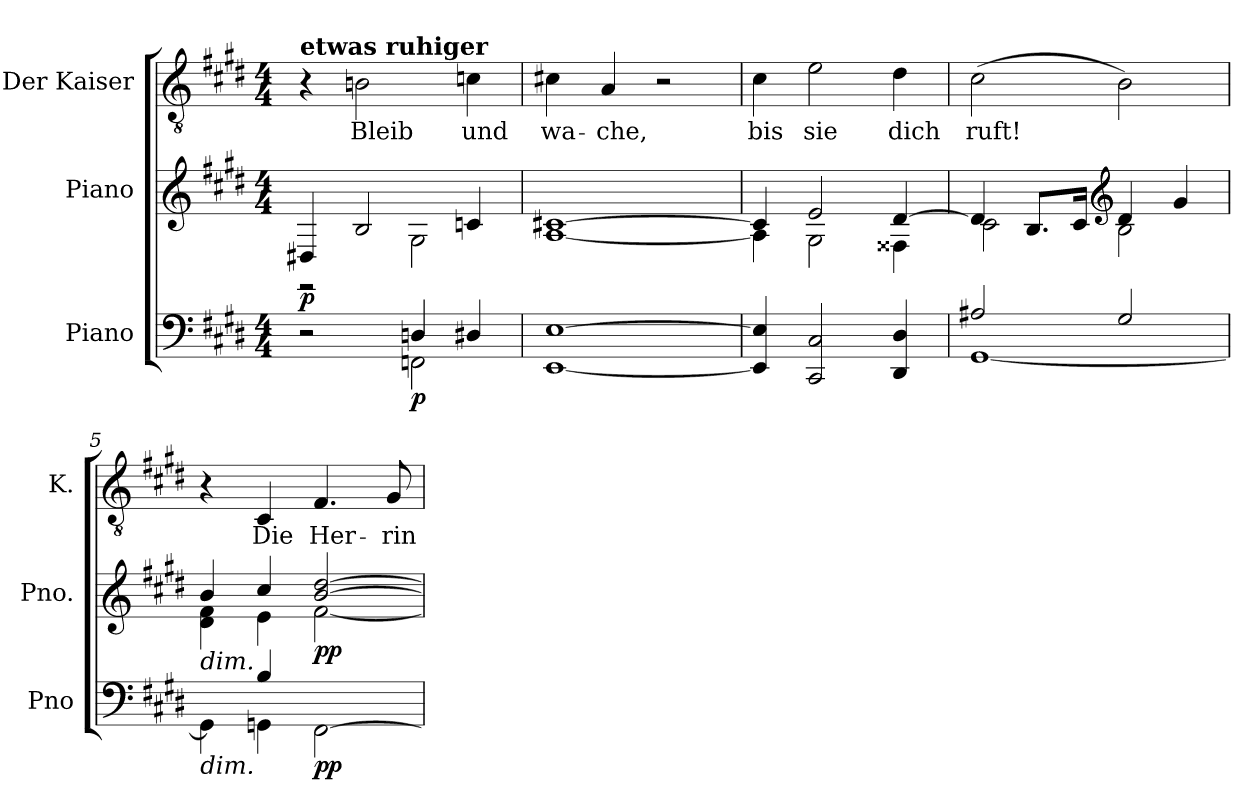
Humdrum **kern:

**kern	**dynam	**kern	**dynam	**kern	**text
*part3	*part3	*part2	*part2	*part1	*part1
*staff3	*staff3	*staff2	*staff2	*staff1	*staff1
*I"Piano	*	*I"Piano	*	*I"Der Kaiser	*
*I'Pno	*	*I'Pno.	*	*I'K.	*
*clefF4	*	*clefG2	*	*clefGv2	*
*k[f#c#g#d#]	*	*k[f#c#g#d#]	*	*k[f#c#g#d#]	*
*M4/4	*	*M4/4	*	*M4/4	*
*MM90	*	*MM90	*	*MM90	*
=1	=1	=1	=1	=1	=1
*^	*	*^	*	*	*
!	!	!	!	!	!	!LO:TX:a:B:t=etwas ruhiger	!
!	!	!	!	!	!LO:DY:b	!	!
2r	2ryy	.	4D#X/	2r	p	4r	.
!	!	!	!	!	!	!	!LO:LY:b
.	.	.	2B/	.	.	2Bn\	Bleib
!	!	!LO:DY:b	!	!	!	!	!
4Dn/	2FFn\	p	.	2G#\	.	.	.
!	!	!	!	!	!	!	!LO:LY:b
4D#X/	.	.	4cn/	.	.	4cn\	und
*v	*v	*	*	*	*	*	*
*	*	*v	*v	*	*	*
=2	=2	=2	=2	=2	=2
!	!	!	!	!	!LO:LY:b
[1EE [1E	.	[1A [1c#X	.	4c#X\	wa-
!	!	!	!	!	!LO:LY:b
.	.	.	.	4A/	-che,
.	.	.	.	2r	.
=3	=3	=3	=3	=3	=3
*	*	*^	*	*	*
!	!	!	!	!	!	!LO:LY:b
4EE/] 4E/]	.	4c#/]	4A\]	.	4c#\	bis
!	!	!	!	!	!	!LO:LY:b
2CC#/ 2C#/	.	2e/	2G#\	.	2e\	sie
!	!	!	!	!	!	!LO:LY:b
4DD#/ 4D#/	.	[4d#/	4F##X\	.	4d#\	dich
=4	=4	=4	=4	=4	=4	=4
*^	*	*	*	*	*	*
!	!	!	!	!	!	!	!LO:LY:b
2A#X/	[1GG#	.	4d#/]	2c#\	.	(>2c#\	ruft!
.	.	.	8.B/L	.	.	.	.
.	.	.	16c#/Jk	.	.	.	.
*	*	*	*clefG2	*	*	*	*
2G#/	.	.	4d#/	2B\	.	2B\)	.
.	.	.	4g#/	.	.	.	.
=5	=5	=5	=5	=5	=5	=5	=5
!	!	!	!LO:TX:b:i:t=dim.	!	!	!	!
!LO:TX:b:i:t=dim.	!	!	!	!	!	!	!
4ryy	4GG#\]	.	4b/	4d#\ 4f#\	.	4r	.
!	!	!	!	!	!	!	!LO:LY:b
4B/	4GGn\	.	4cc#/	4e\	.	4C#/	Die
!	!	!LO:DY:b	!	!	!LO:DY:b	!	!LO:LY:b
2ryy	[2FF#\	pp	[2b/ [2dd#/	[2f#\	pp	4.F#/	Her-
!	!	!	!	!	!	!	!LO:LY:b
.	.	.	.	.	.	8G#/	-rin
*v	*v	*	*	*	*	*	*
*	*	*v	*v	*	*	*
=	=	=	=	=	=
*-	*-	*-	*-	*-	*-
